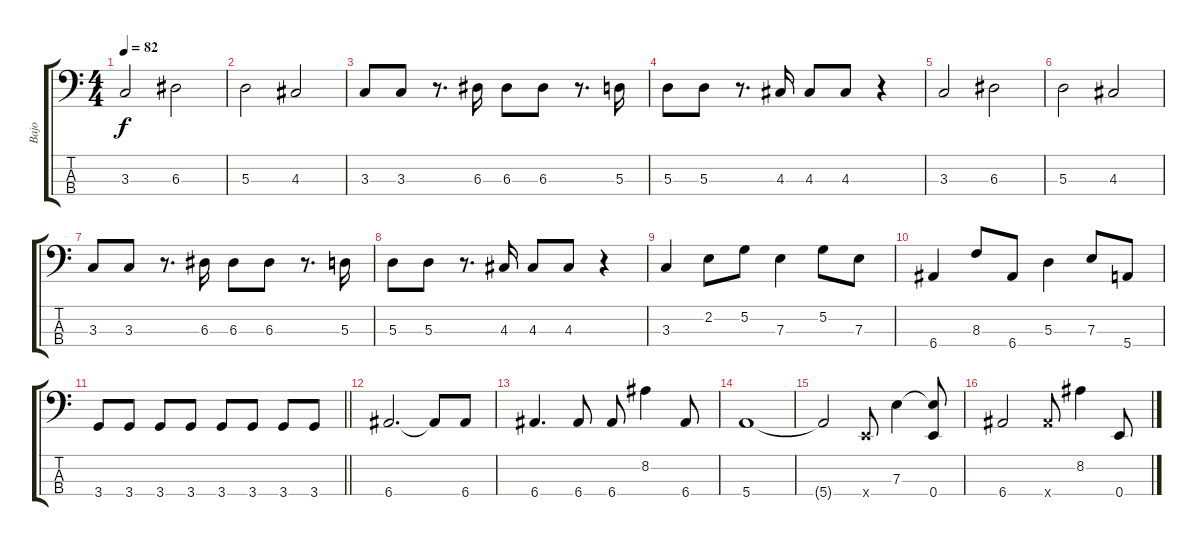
\track ("Bajo" "Bajo") {instrument electricbasspick}
\staff {score tabs}
\tuning (G2 D2 A1 E1) {hide}
\ts (4 4)
\tempo 82
\clef f4
\ks c
3.3.2{dy f} 6.3.2 |
5.3.2 4.3.2 |
3.3.8 3.3.8 r.8{d} 6.3.16 6.3.8 6.3.8 r.8{d} 5.3.16 |
5.3.8 5.3.8 r.8{d} 4.3.16 4.3.8 4.3.8 r.4 |
3.3.2 6.3.2 |
5.3.2 4.3.2 |
3.3.8 3.3.8 r.8{d} 6.3.16 6.3.8 6.3.8 r.8{d} 5.3.16 |
5.3.8 5.3.8 r.8{d} 4.3.16 4.3.8 4.3.8 r.4 |
3.3.4 2.2.8 5.2.8 7.3.4 5.2.8 7.3.8 |
6.4.4 8.3.8 6.4.8 5.3.4 7.3.8 5.4.8 |
\barLineRight lightlight
3.4.8 3.4.8 3.4.8 3.4.8 3.4.8 3.4.8 3.4.8 3.4.8 |
6.4.2{d} 6.4{t}.8 6.4.8 |
6.4.4{d} 6.4.8 6.4.8 8.2.4 6.4.8 |
5.4.1 |
5.4{t}.2 0.4{x}.8 7.3.4 (7.3{t} 0.4).8 |
6.4.2 6.4{x}.8 8.2.4 0.4.8
